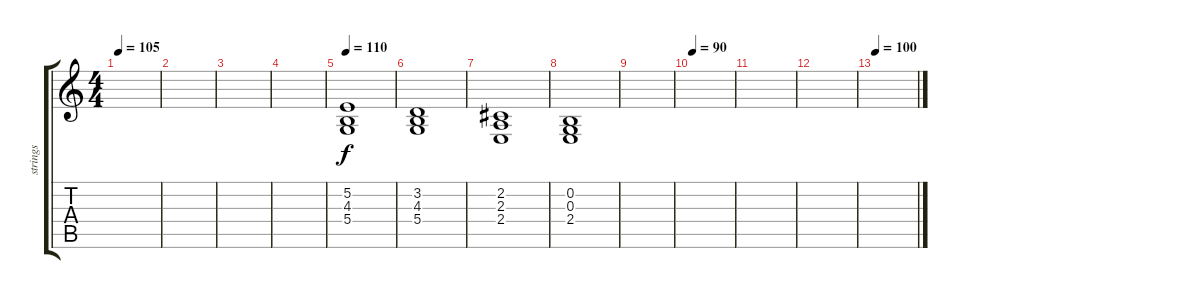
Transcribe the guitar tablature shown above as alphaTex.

\track ("strings" "strings") {instrument stringensemble1}
\staff {score tabs}
\tuning (E4 B3 G3 D3 A2 E2) {hide}
\ts (4 4)
\tempo 105
\clef g2
\ks c
|
|
|
|
\tempo 110
(5.2 4.3 5.4).1 |
(3.2 4.3 5.4).1 |
(2.2 2.3 2.4).1 |
(0.2 0.3 2.4).1 |
|
\tempo 90
|
|
|
\tempo 100
